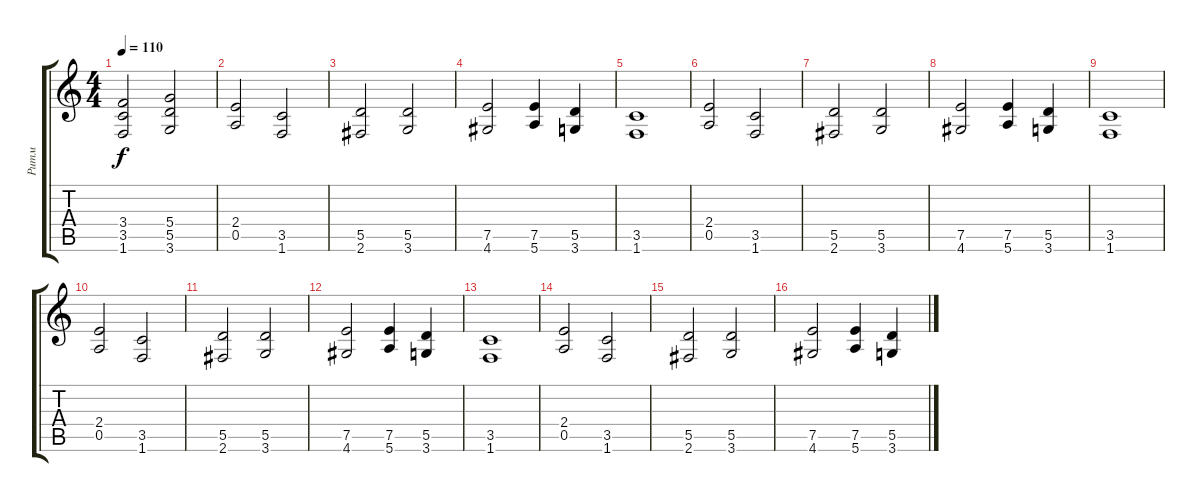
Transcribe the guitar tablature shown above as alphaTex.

\track ("Ритм" "Ритм") {instrument distortionguitar}
\staff {score tabs}
\tuning (E4 B3 G3 D3 A2 E2) {hide}
\ts (4 4)
\tempo 110
\clef g2
\ks c
(3.4 3.5 1.6).2{dy f} (5.4 5.5 3.6).2 |
(2.4 0.5).2 (3.5 1.6).2 |
(5.5 2.6).2 (5.5 3.6).2 |
(7.5 4.6).2 (7.5 5.6).4 (5.5 3.6).4 |
(3.5 1.6).1 |
(2.4 0.5).2 (3.5 1.6).2 |
(5.5 2.6).2 (5.5 3.6).2 |
(7.5 4.6).2 (7.5 5.6).4 (5.5 3.6).4 |
(3.5 1.6).1 |
(2.4 0.5).2 (3.5 1.6).2 |
(5.5 2.6).2 (5.5 3.6).2 |
(7.5 4.6).2 (7.5 5.6).4 (5.5 3.6).4 |
(3.5 1.6).1 |
(2.4 0.5).2 (3.5 1.6).2 |
(5.5 2.6).2 (5.5 3.6).2 |
(7.5 4.6).2 (7.5 5.6).4 (5.5 3.6).4
